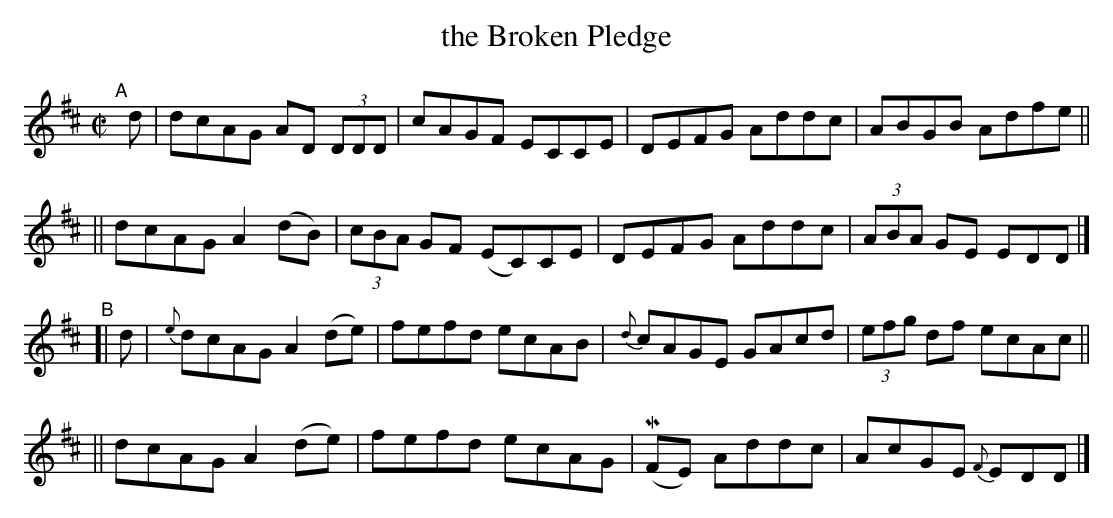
X:1
T: the Broken Pledge
M: C|
L: 1/8
K: D
"^A"[|] d \
| dcAG AD (3DDD | cAGF ECCE | DEFG Addc | ABGB Adfe ||
|| dcAG A2(dB) | (3cBA GF (EC)CE | DEFG Addc | (3ABA GE EDD |]
"^B"[| d \
| {e}dcAG A2(de) | fefd ecAB | {d}cAGE GAcd | (3efg df ecAc ||
|| dcAG A2(de) | fefd ecAG | (MFE) Addc | AcGE {F}EDD |]
